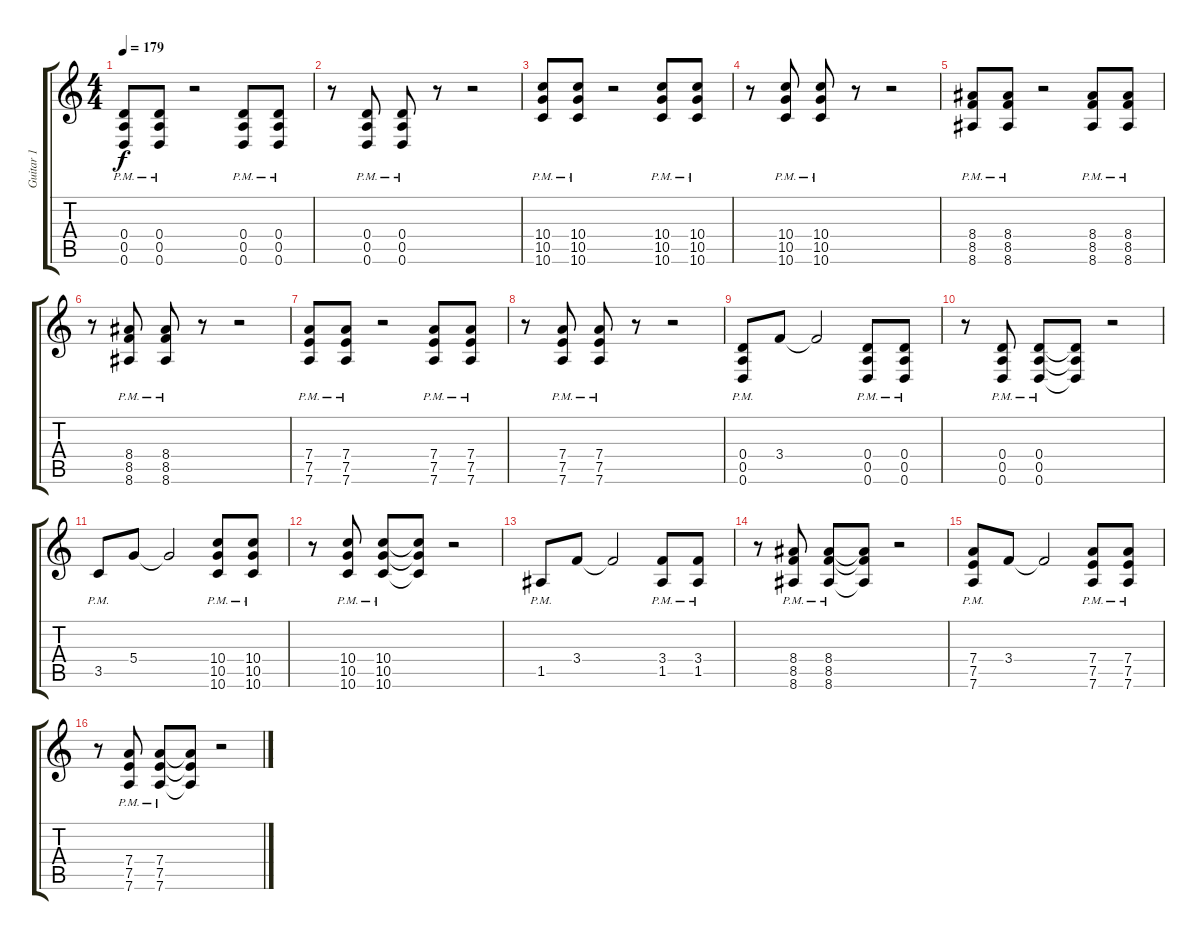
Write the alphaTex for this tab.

\track ("Guitar 1" "Guitar 1") {instrument distortionguitar}
\staff {score tabs}
\tuning (E4 B3 G3 D3 A2 D2) {hide}
\ts (4 4)
\tempo 179
\clef g2
\ks c
(0.4{pm} 0.5{pm} 0.6{pm}).8{dy f} (0.4{pm} 0.5{pm} 0.6{pm}).8 r.2 (0.4{pm} 0.5{pm} 0.6{pm}).8 (0.4{pm} 0.5{pm} 0.6{pm}).8 |
r.8 (0.4{pm} 0.5{pm} 0.6{pm}).8 (0.4{pm} 0.5{pm} 0.6{pm}).8 r.8 r.2 |
(10.4{pm} 10.5{pm} 10.6{pm}).8 (10.4{pm} 10.5{pm} 10.6{pm}).8 r.2 (10.4{pm} 10.5{pm} 10.6{pm}).8 (10.4{pm} 10.5{pm} 10.6{pm}).8 |
r.8 (10.4{pm} 10.5{pm} 10.6{pm}).8 (10.4{pm} 10.5{pm} 10.6{pm}).8 r.8 r.2 |
(8.4{pm} 8.5{pm} 8.6{pm}).8 (8.4{pm} 8.5{pm} 8.6{pm}).8 r.2 (8.4{pm} 8.5{pm} 8.6{pm}).8 (8.4{pm} 8.5{pm} 8.6{pm}).8 |
r.8 (8.4{pm} 8.5{pm} 8.6{pm}).8 (8.4{pm} 8.5{pm} 8.6{pm}).8 r.8 r.2 |
(7.4{pm} 7.5{pm} 7.6{pm}).8 (7.4{pm} 7.5{pm} 7.6{pm}).8 r.2 (7.4{pm} 7.5{pm} 7.6{pm}).8 (7.4{pm} 7.5{pm} 7.6{pm}).8 |
r.8 (7.4{pm} 7.5{pm} 7.6{pm}).8 (7.4{pm} 7.5{pm} 7.6{pm}).8 r.8 r.2 |
(0.4{pm} 0.5{pm} 0.6{pm}).8 3.4.8 3.4{t}.2 (0.4{pm} 0.5{pm} 0.6{pm}).8 (0.4{pm} 0.5{pm} 0.6{pm}).8 |
r.8 (0.4{pm} 0.5{pm} 0.6{pm}).8 (0.4{pm} 0.5{pm} 0.6{pm}).8 (0.4{t} 0.5{t} 0.6{t}).8 r.2 |
3.5{pm}.8 5.4.8 5.4{t}.2 (10.4{pm} 10.5{pm} 10.6{pm}).8 (10.4{pm} 10.5{pm} 10.6{pm}).8 |
r.8 (10.4{pm} 10.5{pm} 10.6{pm}).8 (10.4{pm} 10.5{pm} 10.6{pm}).8 (10.4{t} 10.5{t} 10.6{t}).8 r.2 |
1.5{pm}.8 3.4.8 3.4{t}.2 (3.4{pm} 1.5{pm}).8 (3.4{pm} 1.5{pm}).8 |
r.8 (8.4{pm} 8.5{pm} 8.6{pm}).8 (8.4{pm} 8.5{pm} 8.6{pm}).8 (8.4{t} 8.5{t} 8.6{t}).8 r.2 |
(7.4{pm} 7.5{pm} 7.6{pm}).8 3.4.8 3.4{t}.2 (7.4{pm} 7.5{pm} 7.6{pm}).8 (7.4{pm} 7.5{pm} 7.6{pm}).8 |
r.8 (7.4{pm} 7.5{pm} 7.6{pm}).8 (7.4{pm} 7.5{pm} 7.6{pm}).8 (7.4{t} 7.5{t} 7.6{t}).8 r.2
